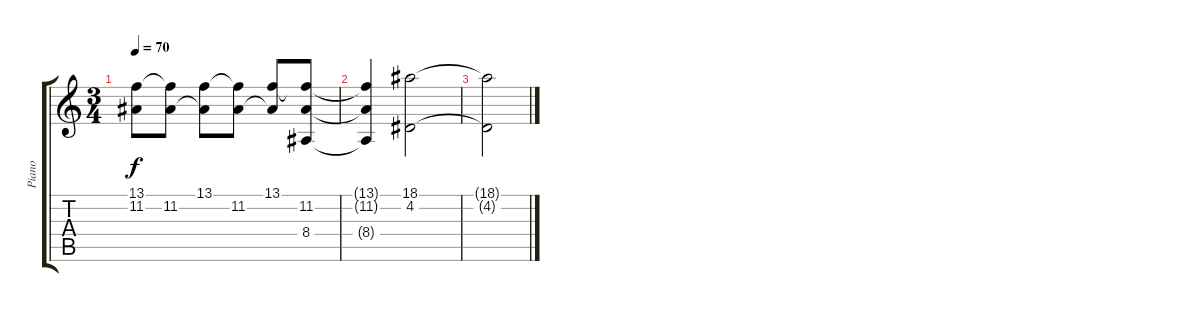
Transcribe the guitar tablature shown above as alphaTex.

\track ("Piano" "Piano") {instrument brightacousticpiano}
\staff {score tabs}
\tuning (E4 B3 G3 D3 A2 E2) {hide}
\ts (3 4)
\tempo 70
\clef g2
\ks c
(13.1 11.2{t}).8{dy f} (13.1{t} 11.2).8 (13.1 11.2{t}).8 (13.1{t} 11.2).8 (13.1 11.2{t}).8 (13.1{t} 11.2 8.4{t}).8 |
(13.1{t} 11.2{t} 8.4{t}).4 (18.1 4.2).2 |
(18.1{t} 4.2{t}).2
